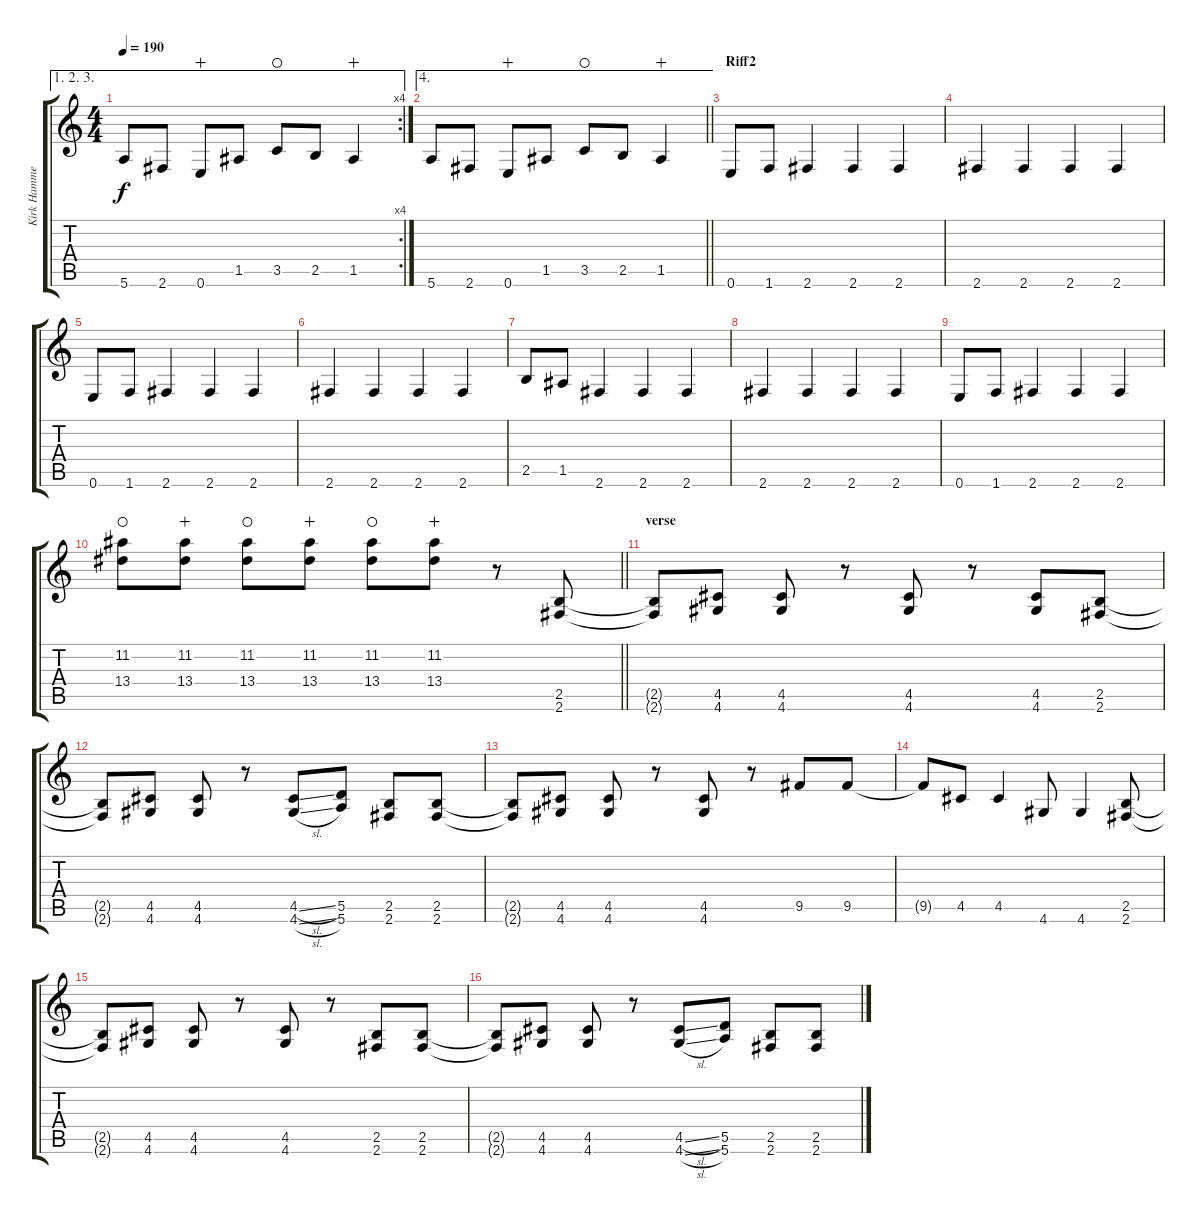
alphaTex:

\track ("Kirk Hammett" "Kirk Hamme") {instrument distortionguitar}
\staff {score tabs}
\tuning (E4 B3 G3 D3 A2 E2) {hide}
\ae (1 2 3)
\rc 4
\ts (4 4)
\tempo 190
\clef g2
\ks c
5.6.8{dy f} 2.6.8 0.6.8{wahc} 1.5.8 3.5.8{waho} 2.5.8 1.5.4{wahc} |
\ae 4
\barLineRight lightlight
5.6.8 2.6.8 0.6.8{wahc} 1.5.8 3.5.8{waho} 2.5.8 1.5.4{wahc} |
\section ("" "Riff2")
0.6.8 1.6.8 2.6.4 2.6.4 2.6.4 |
2.6.4 2.6.4 2.6.4 2.6.4 |
0.6.8 1.6.8 2.6.4 2.6.4 2.6.4 |
2.6.4 2.6.4 2.6.4 2.6.4 |
2.5.8 1.5.8 2.6.4 2.6.4 2.6.4 |
2.6.4 2.6.4 2.6.4 2.6.4 |
0.6.8 1.6.8 2.6.4 2.6.4 2.6.4 |
\barLineRight lightlight
(11.2 13.4).8{waho} (11.2 13.4).8{wahc} (11.2 13.4).8{waho} (11.2 13.4).8{wahc} (11.2 13.4).8{waho} (11.2 13.4).8{wahc} r.8 (2.5 2.6).8 |
\section ("" "verse")
(2.5{t} 2.6{t}).8 (4.5 4.6).8 (4.5 4.6).8 r.8 (4.5 4.6).8 r.8 (4.5 4.6).8 (2.5 2.6).8 |
(2.5{t} 2.6{t}).8 (4.5 4.6).8 (4.5 4.6).8 r.8 (4.5{sl} 4.6{sl}).8 (5.5 5.6).8 (2.5 2.6).8 (2.5 2.6).8 |
(2.5{t} 2.6{t}).8 (4.5 4.6).8 (4.5 4.6).8 r.8 (4.5 4.6).8 r.8 9.5.8 9.5.8 |
9.5{t}.8 4.5.8 4.5.4 4.6.8 4.6.4 (2.5 2.6).8 |
(2.5{t} 2.6{t}).8 (4.5 4.6).8 (4.5 4.6).8 r.8 (4.5 4.6).8 r.8 (2.5 2.6).8 (2.5 2.6).8 |
(2.5{t} 2.6{t}).8 (4.5 4.6).8 (4.5 4.6).8 r.8 (4.5{sl} 4.6{sl}).8 (5.5 5.6).8 (2.5 2.6).8 (2.5 2.6).8
